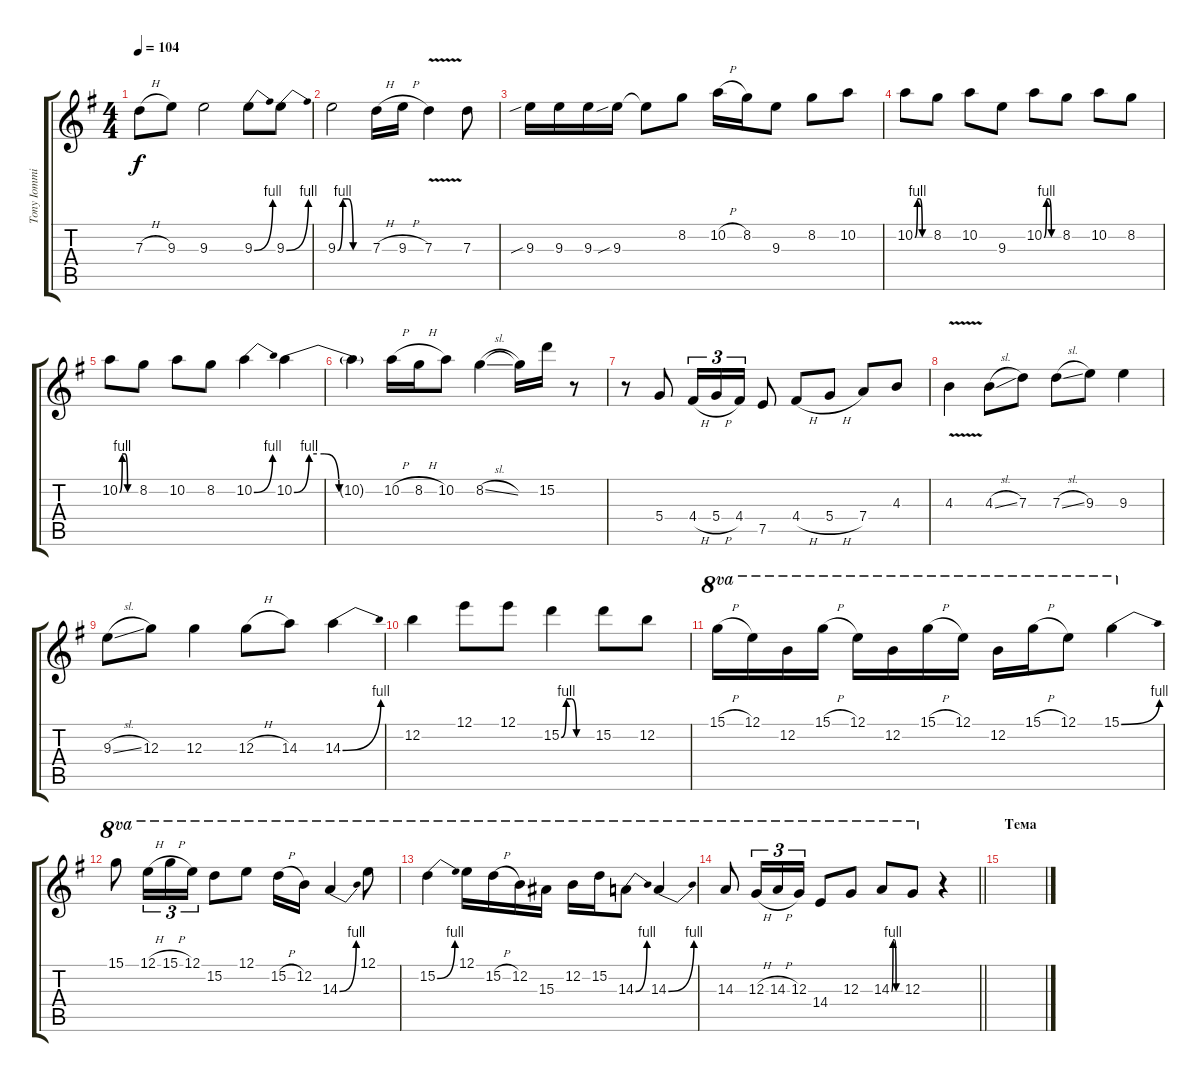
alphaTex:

\track ("Tony Iommi (lead)" "Tony Iommi") {instrument distortionguitar}
\staff {score tabs}
\tuning (E4 B3 G3 D3 A2 E2) {hide}
\ts (4 4)
\tempo 104
\clef g2
\ks g
7.3{h}.8{dy f} 9.3.8 9.3.2 9.3{be (bend 0 0 60 4)}.8 9.3{be (bend 0 0 60 4)}.8 |
9.3{be (custom 0 0 10 4 20 4 30 0 60 0)}.2 7.3{h}.16 9.3{h}.16 7.3{v}.4 7.3.8 |
9.3{sib}.16 9.3.16 9.3.16 9.3{sib}.16 9.3{t}.8 8.2.8 10.2{h}.16 8.2.16 9.3.8 8.2.8 10.2.8 |
10.2{be (custom 0 0 10 4 20 4 30 0 60 0)}.8 8.2.8 10.2.8 9.3.8 10.2{be (custom 0 0 10 4 20 4 30 0 60 0)}.8 8.2.8 10.2.8 8.2.8 |
10.2{be (custom 0 0 10 4 20 4 30 0 60 0)}.8 8.2.8 10.2.8 8.2.8 10.2{be (bend 0 0 60 4)}.4 10.2{be (custom 0 0 10 4 20 4 30 0 60 0)}.4 |
10.2{t}.4 10.2{h}.16 8.2{h}.16 10.2.8 8.2{sl}.4 8.2{t}.16 15.2.16 r.8 |
r.8 5.4.8 4.4{h}.16{tu (3 2)} 5.4{h}.16{tu (3 2)} 4.4.16{tu (3 2)} 7.5.8 4.4{h}.8 5.4{h}.8 7.4.8 4.3.8 |
4.3{v}.4 4.3{sl}.8 7.3.8 7.3{sl}.8 9.3.8 9.3.4 |
9.3{sl}.8 12.3.8 12.3.4 12.3{h}.8 14.3.8 14.3{be (bend 0 0 60 4)}.4 |
12.2.4 12.1.8 12.1.8 15.2{be (custom 0 0 10 4 20 4 30 0 60 0)}.4 15.2.8 12.2.8 |
15.1{h}.16{ot 8va} 12.1.16{ot 8va} 12.2.16{ot 8va} 15.1{h}.16{ot 8va} 12.1.16{ot 8va} 12.2.16{ot 8va} 15.1{h}.16{ot 8va} 12.1.16{ot 8va} 12.2.16{ot 8va} 15.1{h}.16{ot 8va} 12.1.8{ot 8va} 15.1{be (bend 0 0 60 4)}.4{ot 8va} |
15.1.8{ot 8va} 12.1{h}.16{tu (3 2) ot 8va} 15.1{h}.16{tu (3 2) ot 8va} 12.1.16{tu (3 2) ot 8va} 15.2.8{ot 8va} 12.1.8{ot 8va} 15.2{h}.16{ot 8va} 12.2.16{ot 8va} 14.3{be (bend 0 0 60 4)}.4{ot 8va} 12.1.8{ot 8va} |
15.2{be (bend 0 0 60 4)}.4{ot 8va} 12.1.16{ot 8va} 15.2{h}.16{ot 8va} 12.2.16{ot 8va} 15.3.16{ot 8va} 12.2.16{ot 8va} 15.2.16{ot 8va} 14.3{be (bend 0 0 60 4)}.8{ot 8va} 14.3{be (bend 0 0 60 4)}.4{ot 8va} |
\barLineRight lightlight
14.3.8{ot 8va} 12.3{h}.16{tu (3 2) ot 8va} 14.3{h}.16{tu (3 2) ot 8va} 12.3.16{tu (3 2) ot 8va} 14.4.8{ot 8va} 12.3.8{ot 8va} 14.3{be (custom 0 0 10 4 20 4 30 0 60 0)}.8{ot 8va} 12.3.8{ot 8va} r.4 |
\section ("" "Тема")
